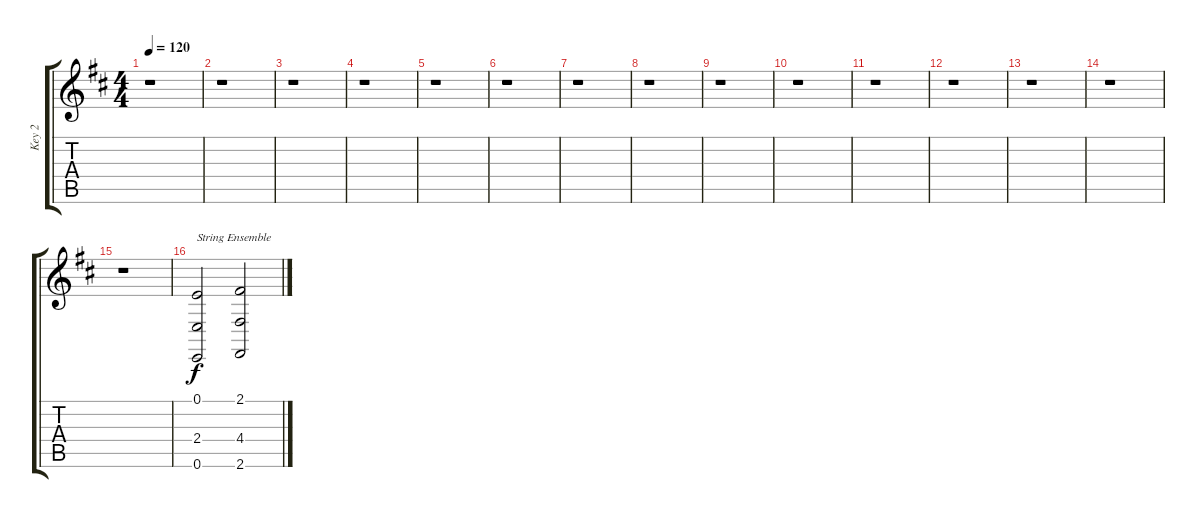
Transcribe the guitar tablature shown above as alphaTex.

\track ("Key 2" "Key 2") {instrument choiraahs}
\staff {score tabs}
\tuning (E4 B3 G3 D3 A2 E2) {hide}
\ts (4 4)
\tempo 120
\clef g2
\ks d
r.1{dy f} |
r.1 |
r.1 |
r.1 |
r.1 |
r.1 |
r.1 |
r.1 |
r.1 |
r.1 |
r.1 |
r.1 |
r.1 |
r.1 |
r.1 |
(0.1 2.4 0.6).2{txt "String Ensemble" volume 11 instrument stringensemble1} (2.1 4.4 2.6).2
